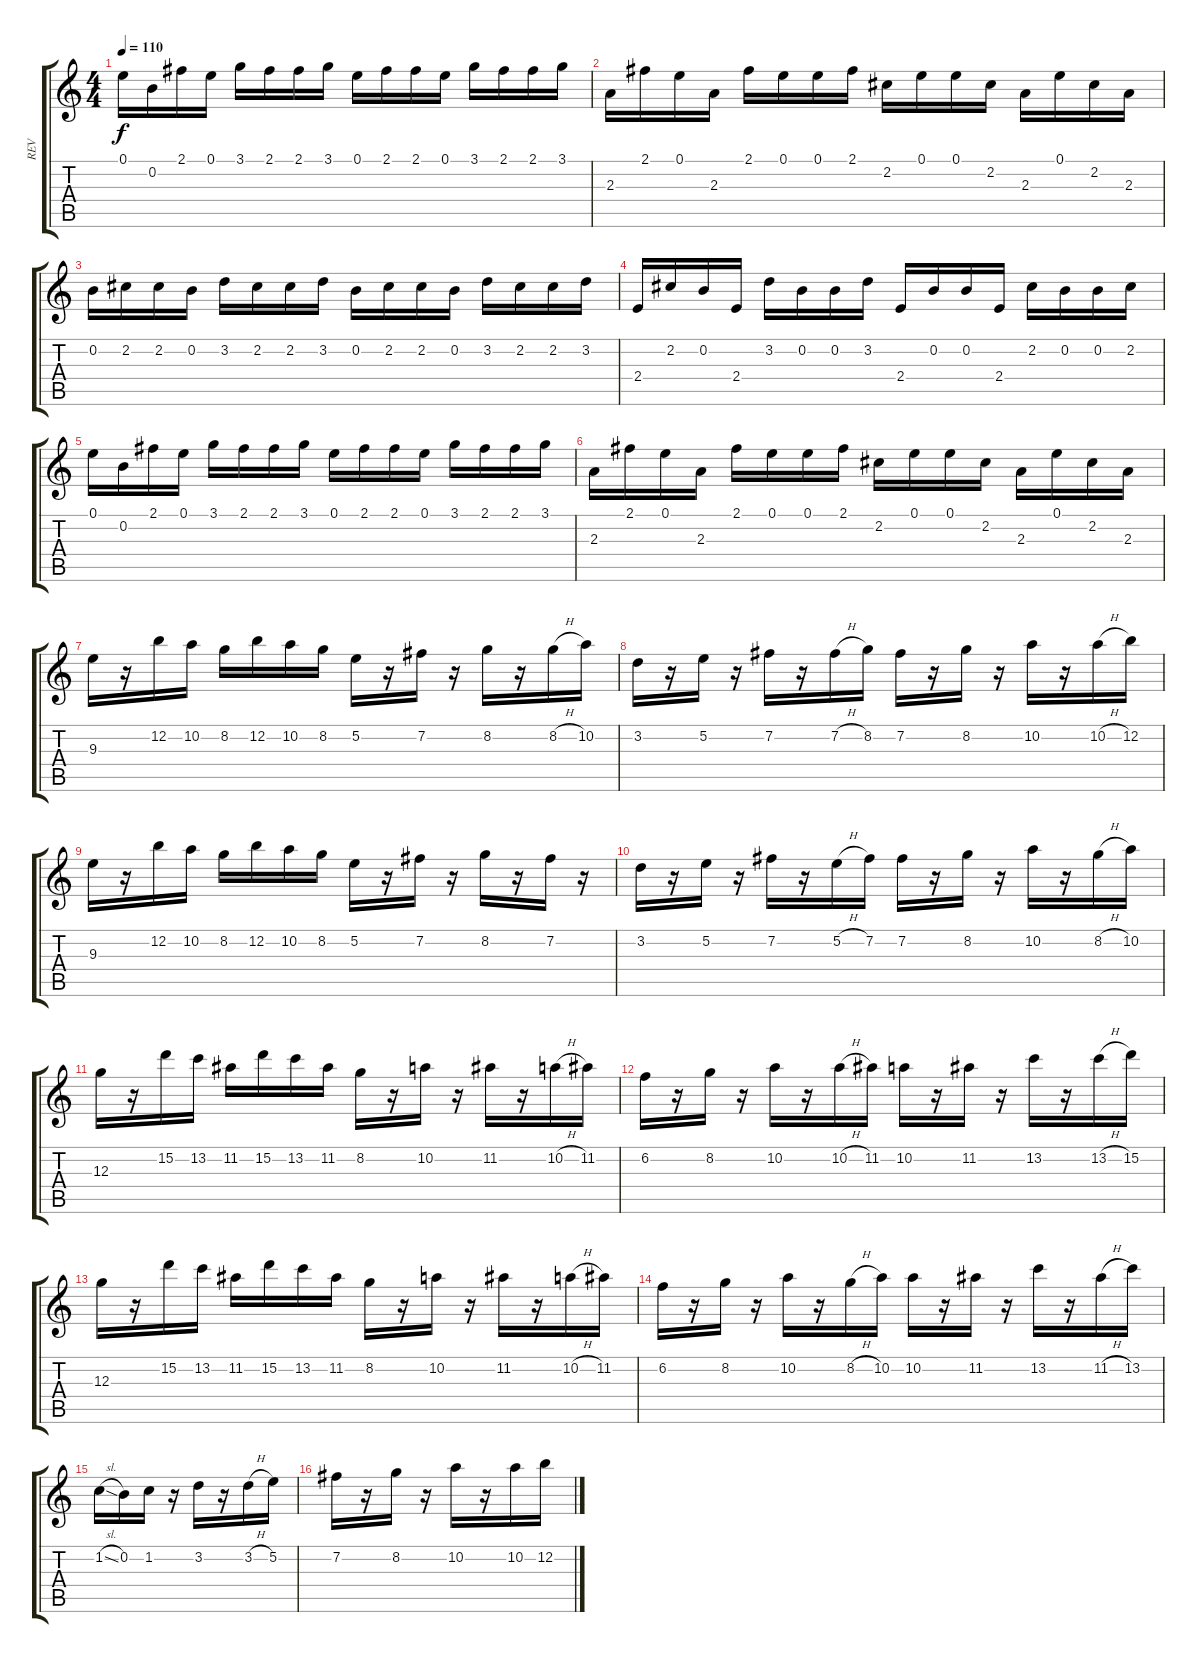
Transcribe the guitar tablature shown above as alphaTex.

\track ("REV" "REV") {instrument electricguitarjazz}
\staff {score tabs}
\tuning (E4 B3 G3 D3 A2 E2) {hide}
\ts (4 4)
\tempo 110
\clef g2
\ks c
0.1.16{dy f} 0.2.16 2.1.16 0.1.16 3.1.16 2.1.16 2.1.16 3.1.16 0.1.16 2.1.16 2.1.16 0.1.16 3.1.16 2.1.16 2.1.16 3.1.16 |
2.3.16 2.1.16 0.1.16 2.3.16 2.1.16 0.1.16 0.1.16 2.1.16 2.2.16 0.1.16 0.1.16 2.2.16 2.3.16 0.1.16 2.2.16 2.3.16 |
0.2.16 2.2.16 2.2.16 0.2.16 3.2.16 2.2.16 2.2.16 3.2.16 0.2.16 2.2.16 2.2.16 0.2.16 3.2.16 2.2.16 2.2.16 3.2.16 |
2.4.16 2.2.16 0.2.16 2.4.16 3.2.16 0.2.16 0.2.16 3.2.16 2.4.16 0.2.16 0.2.16 2.4.16 2.2.16 0.2.16 0.2.16 2.2.16 |
0.1.16 0.2.16 2.1.16 0.1.16 3.1.16 2.1.16 2.1.16 3.1.16 0.1.16 2.1.16 2.1.16 0.1.16 3.1.16 2.1.16 2.1.16 3.1.16 |
2.3.16 2.1.16 0.1.16 2.3.16 2.1.16 0.1.16 0.1.16 2.1.16 2.2.16 0.1.16 0.1.16 2.2.16 2.3.16 0.1.16 2.2.16 2.3.16 |
9.3.16 r.16 12.2.16 10.2.16 8.2.16 12.2.16 10.2.16 8.2.16 5.2.16 r.16 7.2.16 r.16 8.2.16 r.16 8.2{h}.16 10.2.16 |
3.2.16 r.16 5.2.16 r.16 7.2.16 r.16 7.2{h}.16 8.2.16 7.2.16 r.16 8.2.16 r.16 10.2.16 r.16 10.2{h}.16 12.2.16 |
9.3.16 r.16 12.2.16 10.2.16 8.2.16 12.2.16 10.2.16 8.2.16 5.2.16 r.16 7.2.16 r.16 8.2.16 r.16 7.2.16 r.16 |
3.2.16 r.16 5.2.16 r.16 7.2.16 r.16 5.2{h}.16 7.2.16 7.2.16 r.16 8.2.16 r.16 10.2.16 r.16 8.2{h}.16 10.2.16 |
12.3.16 r.16 15.2.16 13.2.16 11.2.16 15.2.16 13.2.16 11.2.16 8.2.16 r.16 10.2.16 r.16 11.2.16 r.16 10.2{h}.16 11.2.16 |
6.2.16 r.16 8.2.16 r.16 10.2.16 r.16 10.2{h}.16 11.2.16 10.2.16 r.16 11.2.16 r.16 13.2.16 r.16 13.2{h}.16 15.2.16 |
12.3.16 r.16 15.2.16 13.2.16 11.2.16 15.2.16 13.2.16 11.2.16 8.2.16 r.16 10.2.16 r.16 11.2.16 r.16 10.2{h}.16 11.2.16 |
6.2.16 r.16 8.2.16 r.16 10.2.16 r.16 8.2{h}.16 10.2.16 10.2.16 r.16 11.2.16 r.16 13.2.16 r.16 11.2{h}.16 13.2.16 |
1.2{sl}.16 0.2.16 1.2.16 r.16 3.2.16 r.16 3.2{h}.16 5.2.16 |
7.2.16 r.16 8.2.16 r.16 10.2.16 r.16 10.2.16 12.2.16
